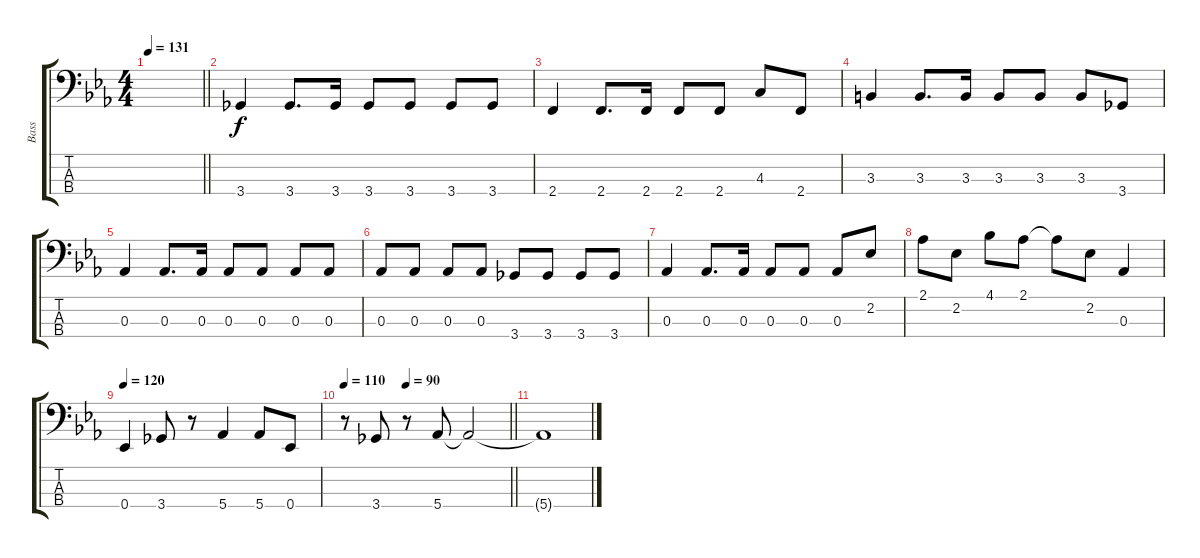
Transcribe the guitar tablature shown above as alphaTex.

\track ("Bass" "Bass") {instrument electricbassfinger}
\staff {score tabs}
\tuning (Gb2 Db2 Ab1 Eb1) {hide}
\ts (4 4)
\tempo 131
\clef f4
\barLineRight lightlight
\ks eb
|
3.4.4 3.4.8{d} 3.4.16 3.4.8 3.4.8 3.4.8 3.4.8 |
2.4.4 2.4.8{d} 2.4.16 2.4.8 2.4.8 4.3.8 2.4.8 |
3.3.4 3.3.8{d} 3.3.16 3.3.8 3.3.8 3.3.8 3.4.8 |
0.3.4 0.3.8{d} 0.3.16 0.3.8 0.3.8 0.3.8 0.3.8 |
0.3.8 0.3.8 0.3.8 0.3.8 3.4.8 3.4.8 3.4.8 3.4.8 |
0.3.4 0.3.8{d} 0.3.16 0.3.8 0.3.8 0.3.8 2.2.8 |
2.1.8 2.2.8 4.1.8 2.1.8 2.1{t}.8 2.2.8 0.3.4 |
\tempo 120
0.4.4 3.4.8 r.8 5.4.4 5.4.8 0.4.8 |
\tempo 110
\tempo (90 0.375)
\barLineRight lightlight
r.8 3.4.8 r.8 5.4.8 5.4{t}.2 |
5.4{t}.1
